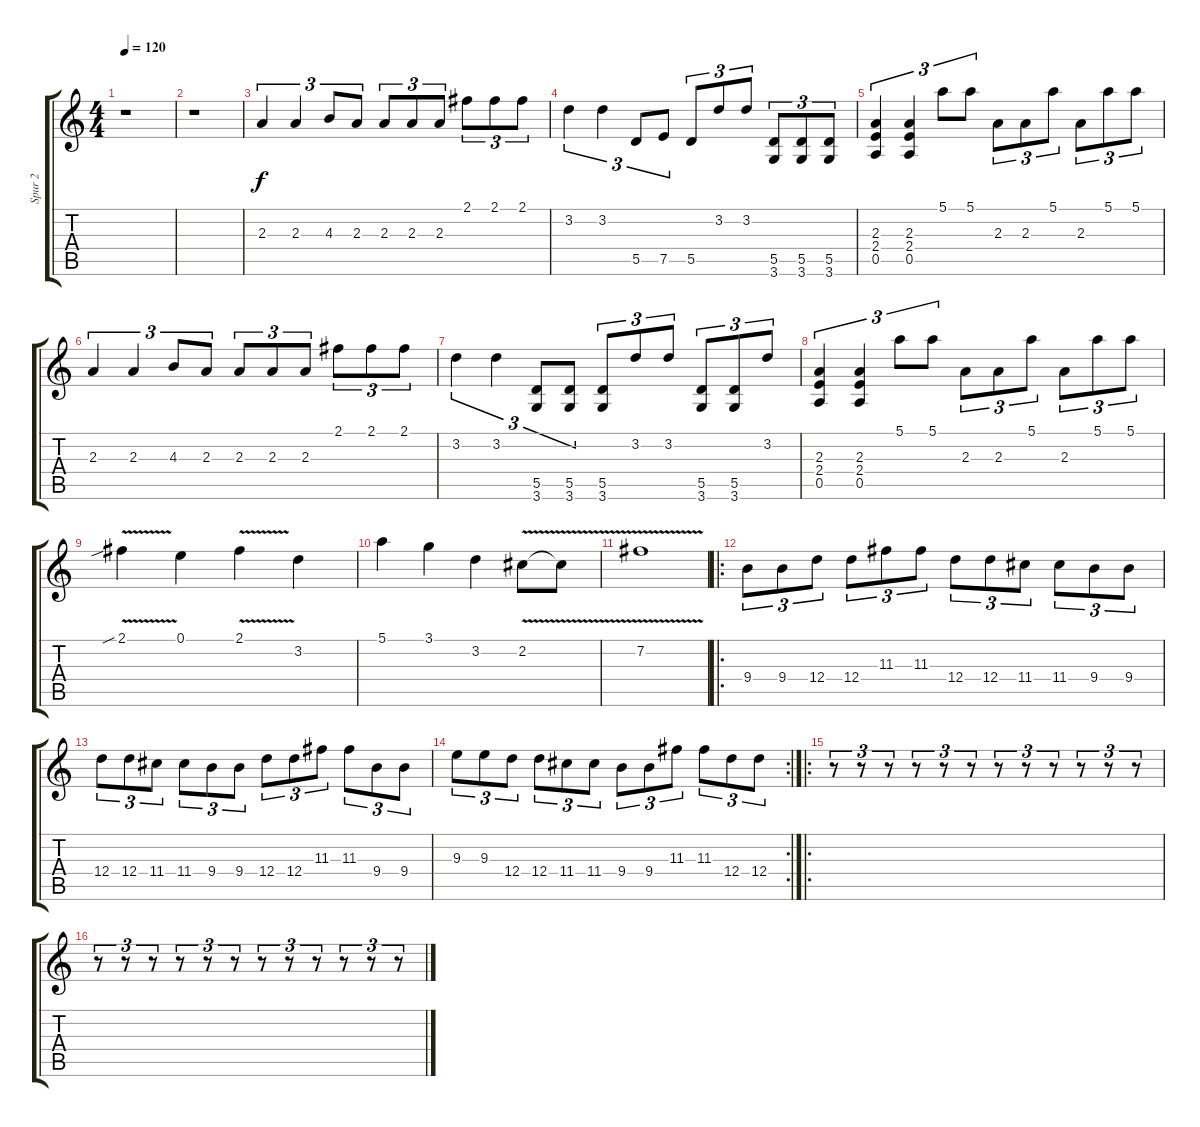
\track ("Spur 2" "Spur 2") {instrument distortionguitar}
\staff {score tabs}
\tuning (E4 B3 G3 D3 A2 E2) {hide}
\ts (4 4)
\tempo 120
\clef g2
\ks c
r.1{dy f} |
r.1 |
2.3.4{tu (3 2)} 2.3.4{tu (3 2)} 4.3.8{tu (3 2)} 2.3.8{tu (3 2)} 2.3.8{tu (3 2)} 2.3.8{tu (3 2)} 2.3.8{tu (3 2)} 2.1.8{tu (3 2)} 2.1.8{tu (3 2)} 2.1.8{tu (3 2)} |
3.2.4{tu (3 2)} 3.2.4{tu (3 2)} 5.5.8{tu (3 2)} 7.5.8{tu (3 2)} 5.5.8{tu (3 2)} 3.2.8{tu (3 2)} 3.2.8{tu (3 2)} (5.5 3.6).8{tu (3 2)} (5.5 3.6).8{tu (3 2)} (5.5 3.6).8{tu (3 2)} |
(2.3 2.4 0.5).4{tu (3 2)} (2.3 2.4 0.5).4{tu (3 2)} 5.1.8{tu (3 2)} 5.1.8{tu (3 2)} 2.3.8{tu (3 2)} 2.3.8{tu (3 2)} 5.1.8{tu (3 2)} 2.3.8{tu (3 2)} 5.1.8{tu (3 2)} 5.1.8{tu (3 2)} |
2.3.4{tu (3 2)} 2.3.4{tu (3 2)} 4.3.8{tu (3 2)} 2.3.8{tu (3 2)} 2.3.8{tu (3 2)} 2.3.8{tu (3 2)} 2.3.8{tu (3 2)} 2.1.8{tu (3 2)} 2.1.8{tu (3 2)} 2.1.8{tu (3 2)} |
3.2.4{tu (3 2)} 3.2.4{tu (3 2)} (5.5 3.6).8{tu (3 2)} (5.5 3.6).8{tu (3 2)} (5.5 3.6).8{tu (3 2)} 3.2.8{tu (3 2)} 3.2.8{tu (3 2)} (5.5 3.6).8{tu (3 2)} (5.5 3.6).8{tu (3 2)} 3.2.8{tu (3 2)} |
(2.3 2.4 0.5).4{tu (3 2)} (2.3 2.4 0.5).4{tu (3 2)} 5.1.8{tu (3 2)} 5.1.8{tu (3 2)} 2.3.8{tu (3 2)} 2.3.8{tu (3 2)} 5.1.8{tu (3 2)} 2.3.8{tu (3 2)} 5.1.8{tu (3 2)} 5.1.8{tu (3 2)} |
2.1{v sib}.4{volume 16} 0.1.4 2.1{v}.4 3.2.4 |
5.1.4 3.1.4 3.2.4 2.2{v}.8 2.2{t}.8 |
7.2{v}.1 |
\ro
9.4.8{tu (3 2)} 9.4.8{tu (3 2)} 12.4.8{tu (3 2)} 12.4.8{tu (3 2)} 11.3.8{tu (3 2)} 11.3.8{tu (3 2)} 12.4.8{tu (3 2)} 12.4.8{tu (3 2)} 11.4.8{tu (3 2)} 11.4.8{tu (3 2)} 9.4.8{tu (3 2)} 9.4.8{tu (3 2)} |
12.4.8{tu (3 2)} 12.4.8{tu (3 2)} 11.4.8{tu (3 2)} 11.4.8{tu (3 2)} 9.4.8{tu (3 2)} 9.4.8{tu (3 2)} 12.4.8{tu (3 2)} 12.4.8{tu (3 2)} 11.3.8{tu (3 2)} 11.3.8{tu (3 2)} 9.4.8{tu (3 2)} 9.4.8{tu (3 2)} |
\rc 2
9.3.8{tu (3 2)} 9.3.8{tu (3 2)} 12.4.8{tu (3 2)} 12.4.8{tu (3 2)} 11.4.8{tu (3 2)} 11.4.8{tu (3 2)} 9.4.8{tu (3 2)} 9.4.8{tu (3 2)} 11.3.8{tu (3 2)} 11.3.8{tu (3 2)} 12.4.8{tu (3 2)} 12.4.8{tu (3 2)} |
\ro
r.8{tu (3 2)} r.8{tu (3 2)} r.8{tu (3 2)} r.8{tu (3 2)} r.8{tu (3 2)} r.8{tu (3 2)} r.8{tu (3 2)} r.8{tu (3 2)} r.8{tu (3 2)} r.8{tu (3 2)} r.8{tu (3 2)} r.8{tu (3 2)} |
r.8{tu (3 2)} r.8{tu (3 2)} r.8{tu (3 2)} r.8{tu (3 2)} r.8{tu (3 2)} r.8{tu (3 2)} r.8{tu (3 2)} r.8{tu (3 2)} r.8{tu (3 2)} r.8{tu (3 2)} r.8{tu (3 2)} r.8{tu (3 2)}
